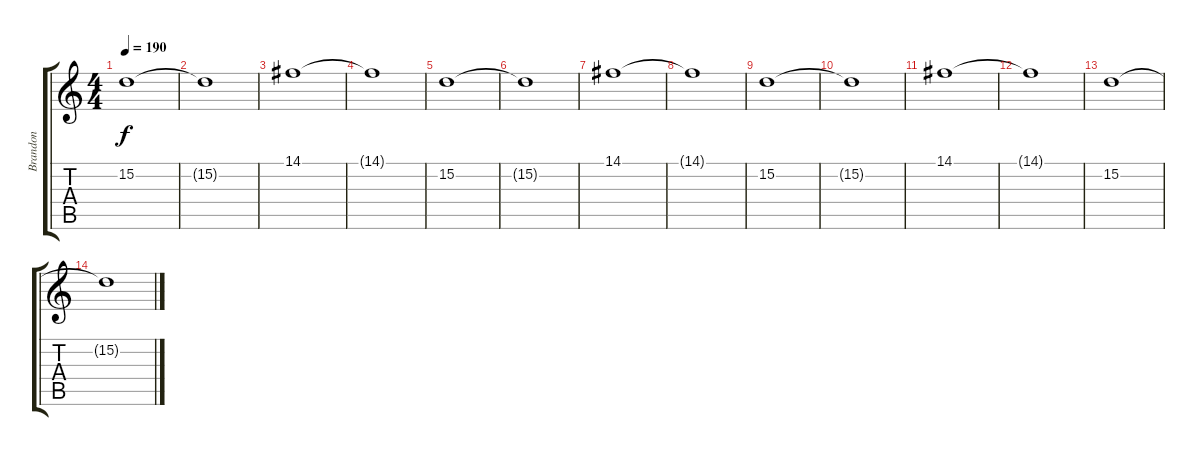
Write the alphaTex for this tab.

\track ("Brandon" "Brandon") {instrument acousticgrandpiano}
\staff {score tabs}
\tuning (E4 B3 G3 D3 A2 E2) {hide}
\ts (4 4)
\tempo 190
\clef g2
\ks c
15.2.1{dy f} |
15.2{t}.1 |
14.1.1 |
14.1{t}.1 |
15.2.1 |
15.2{t}.1 |
14.1.1 |
14.1{t}.1 |
15.2.1 |
15.2{t}.1 |
14.1.1 |
14.1{t}.1 |
15.2.1 |
15.2{t}.1
